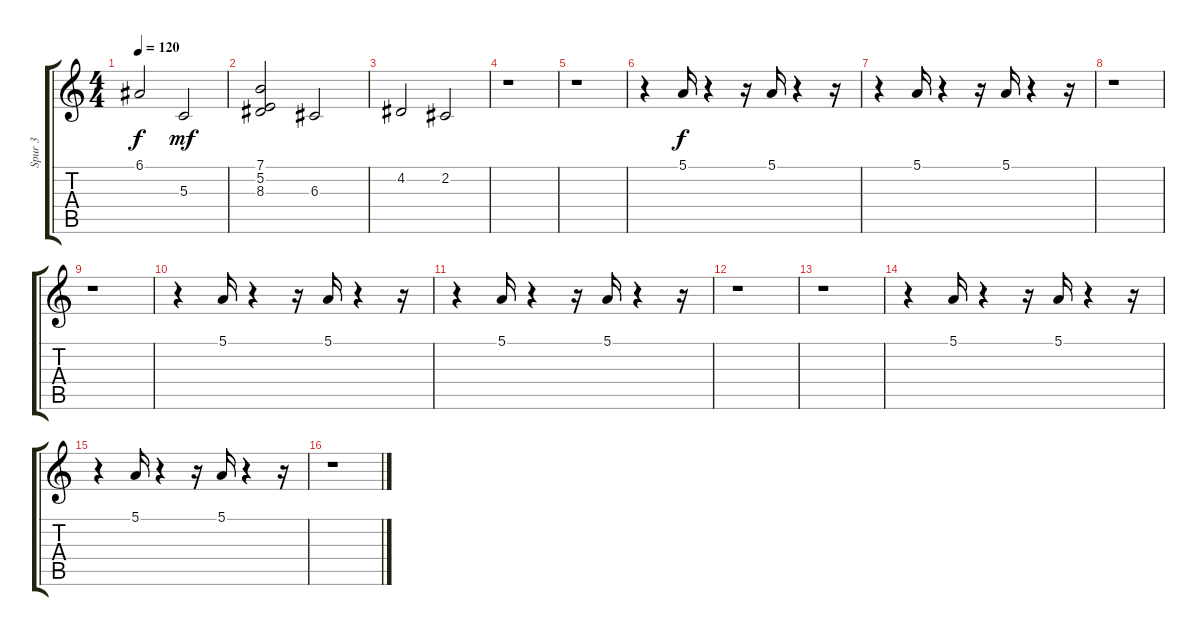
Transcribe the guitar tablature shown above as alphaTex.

\track ("Spur 3" "Spur 3") {instrument synthstrings1}
\staff {score tabs}
\tuning (E4 B3 G3 D3 A2 E2) {hide}
\ts (4 4)
\tempo 120
\clef g2
\ks c
6.1{t}.2{dy f} 5.3.2{dy mf} |
(7.1 5.2 8.3).2 6.3.2 |
4.2.2 2.2.2 |
r.1 |
r.1 |
r.4 5.1.16{dy f} r.4 r.16 5.1.16 r.4 r.16 |
r.4 5.1.16 r.4 r.16 5.1.16 r.4 r.16 |
r.1 |
r.1 |
r.4 5.1.16 r.4 r.16 5.1.16 r.4 r.16 |
r.4 5.1.16 r.4 r.16 5.1.16 r.4 r.16 |
r.1 |
r.1 |
r.4 5.1.16 r.4 r.16 5.1.16 r.4 r.16 |
r.4 5.1.16 r.4 r.16 5.1.16 r.4 r.16 |
r.1
